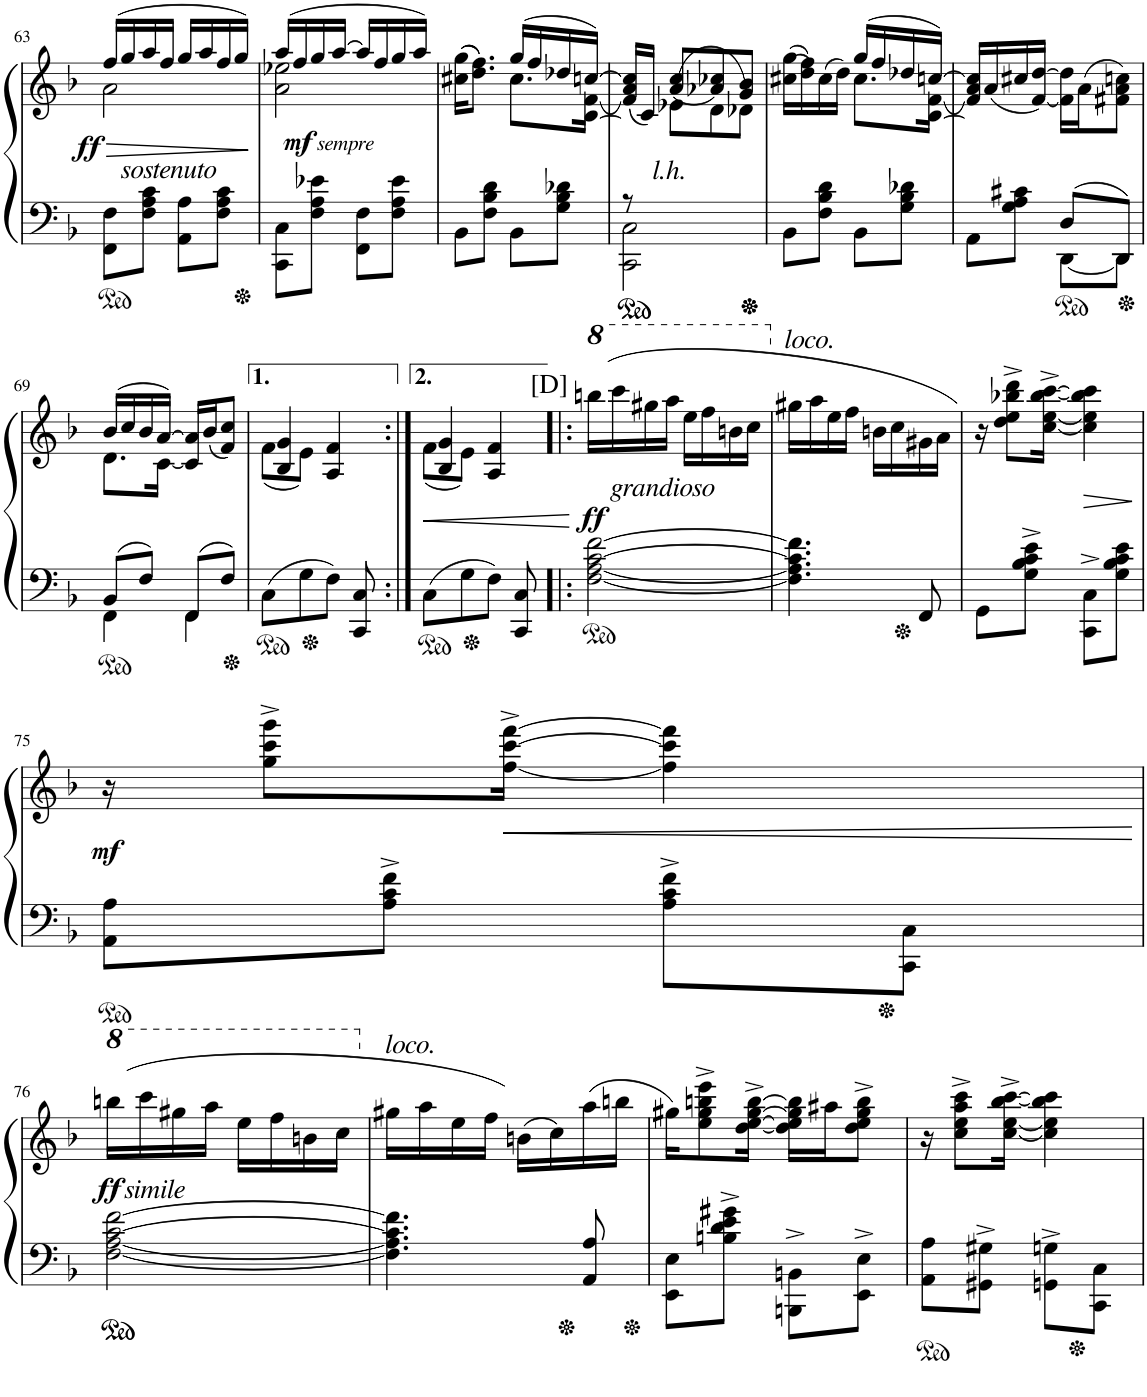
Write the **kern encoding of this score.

**kern	**kern	**dynam
*part1	*part1	*part1
*staff2	*staff1	*staff1/2
*I"Piano	*	*
!!LO:PB:g=z
*clefF4	*clefG2	*
*k[b-]	*k[b-]	*
*M2/4	*M2/4	*
=63	=63	=63
!	!LO:TX:b:i:t=sostenuto	!
!	!	!LO:HP:b
*	*^	*
!	!	!	!LO:DY:n=1:b
8FF\ 8F\L	(16ff/LL	2a\	> ff
.	16gg/	.	.
8F\ 8A\ 8c\J	16aa/	.	.
.	16ff/JJ	.	.
8AA\ 8A\L	16gg/LL	.	.
.	16aa/	.	.
8F\ 8A\ 8c\J	16ff/	.	.
.	16gg/JJ)	.	.
*	*v	*v	*
.	.	]
=64	=64	=64
*	*^	*
8CC\ 8C\L	(16aa/LL	2a\ 2ee-X\	.
.	16ff/	.	.
!	!	!	!LO:DY:b
!	!	!	!LO:DY:n=1:b
8F\ 8A\ 8e-X\J	16gg/	.	mf other-dynamics
.	[16aa/JJ	.	.
8FF\ 8F\L	16aa/LL]	.	.
.	16ff/	.	.
8F\ 8A\ 8e-\J	16gg/	.	.
.	16aa/JJ)	.	.
=65	=65	=65	=65
8BB-\L	((16cc#X\ 16gg\KL	4ryy	.
.	8.dd\ 8.ff\J))	.	.
8F\ 8B-\ 8d\J	.	.	.
8BB-\L	(16gg/LL	8.cc#\L	.
.	16ff/	.	.
8G\ 8B-\ 8d-X\J	16dd-X/	.	.
.	[16ccn/JJ)	[16f\ [16a\Jk	.
=66	=66	=66	=66
*ped	*	*	*
*^	*	*	*
8r	2CC\ 2C\	(16f/] 16a/] 16cc/]LL	8ryy	.
.	.	16c/JJ)	.	.
*	*	*ped	*	*
!	!	!LO:TX:b:i:t=l.h.	!	!
4.ryy	.	(8a/ 8cc/L	(8e-X\L	.
.	.	8a-X/ 8cc-X/)	8d\	.
.	.	8g/ 8b-/J	8d-X\J)	.
*v	*v	*	*	*
=67	=67	=67	=67
*	*Xped	*	*
*	*Xped	*	*
8BB-\L	((16cc#X\ 16gg\LL	4ryy	.
.	16dd\ 16ff\))	.	.
8F\ 8B-\ 8d\J	(16cc#\	.	.
.	16dd\JJ)	.	.
8BB-\L	(16gg/LL	8.cc#\L	.
.	16ff/	.	.
8G\ 8B-\ 8d-X\J	16dd-X/	.	.
.	[16ccn/JJ)	[16f\ [16a\Jk	.
*	*v	*v	*
=68	=68	=68
*^	*	*
8AA\L	4ryy	16f/] 16a/] 16cc/]LL	.
.	.	(16a/	.
8G\ 8A\ 8c#X\J	.	16cc#X/	.
.	.	[16f/ [16dd/JJ)	.
8D/L	[8DD\L	16f\] 16dd\]LL	.
.	.	(16a\J	.
8DD/J	8DD\J]	8f#X\ 8a\ 8ccn\J)	.
!!LO:LB:g=z
=69	=69	=69	=69
*	*	*^	*
8BB-/L	4FF\	(16b-/LL	8.d\L	.
.	.	16cc/	.	.
8F/J	.	16b-/	.	.
.	.	[16a/JJ)	[16c\Jk	.
8FF/L	4FF\	16c/] 16a/]LL	4ryy	.
.	.	(16b-/J	.	.
8F/J	.	8f/ 8cc/J)	.	.
*v	*v	*	*	*
=70	=70	=70	=70
8C\L	4B-/ 4g/	(8f\L	.
8G\	.	8e\J)	.
8F\J	4A/ 4f/	4ryy	.
8CC/ 8C/	.	.	.
=71:|!	=71:|!	=71:|!	=71:|!
!	!	!	!LO:HP:b
8C\L	4B-/ 4g/	(8f\L	<
8G\	.	8e\J)	.
8F\J	4A/ 4f/	4ryy	.
8CC/ 8C/	.	.	.
*	*v	*v	*
.	.	[
=72!|:	=72!|:	=72!|:
*	*8va	*
!	!LO:TX:b:i:t=grandioso	!
!	!LO:TX:a:t=[D]	!
!	!	!LO:DY:b
[2F\ [2A\ [2c\ [2f\	(16bbbn\LL	ff
.	16cccc\	.
.	16ggg#X\	.
.	16aaa\JJ	.
.	16eee\LL	.
.	16fff\	.
.	16bbn\	.
.	16ccc\JJ	.
=73	=73	=73
*	*X8va	*
!	!LO:TX:a:i:t=loco.	!
4.F\] 4.A\] 4.c\] 4.f\]	16gg#X\LL	.
.	16aa\	.
.	16ee\	.
.	16ff\JJ	.
.	16bn\LL	.
.	16cc\	.
8FF/	16g#X\	.
.	16a\JJ)	.
=74	=74	=74
8GG\L	16r	.
.	8dd\^ 8ee\^ 8bb-X\^ 8ddd\^L	.
8G\^ 8B-\^ 8c\^ 8e\^J	.	.
.	[16cc\^ [16ee\^ [16bb-\^ [16ccc\^Jk	.
!	!	!LO:HP:b
8CC\^ 8C\^L	4cc\] 4ee\] 4bb-\] 4ccc\]	>
8G\ 8B-\ 8c\ 8e\J	.	.
.	.	]
!!LO:LB:g=z
=75	=75	=75
!	!	!LO:DY:b
8AA\ 8A\L	16r	mf
.	8gg\^ 8ccc\^ 8ggg\^L	.
8A\^ 8c\^ 8f\^J	.	.
!	!	!LO:HP:b
.	[16ff\^ [16ccc\^ [16fff\^Jk	<
8A\^ 8c\^ 8f\^L	4ff\] 4ccc\] 4fff\]	.
8CC\ 8C\J	.	.
.	.	[
!!LO:LB:g=z
=76	=76	=76
*	*8va	*
!	!LO:TX:b:i:t=simile	!
!	!	!LO:DY:b
[2F\ [2A\ [2c\ [2f\	(16bbbn\LL	ff
.	16cccc\	.
.	16ggg#X\	.
.	16aaa\JJ	.
.	16eee\LL	.
.	16fff\	.
.	16bbn\	.
.	16ccc\JJ	.
=77	=77	=77
*	*X8va	*
*	*ped	*
!	!LO:TX:a:i:t=loco.	!
4.F\] 4.A\] 4.c\] 4.f\]	16gg#X\LL	.
.	16aa\	.
.	16ee\	.
.	16ff\JJ)	.
.	(16bn\LL	.
.	16cc\)	.
8AA/ 8A/	(16aa\	.
.	16bbn\JJ	.
=78	=78	=78
*Xped	*	*
8EE\ 8E\L	16gg#X\KL)	.
.	8ee\^ 8gg#\^ 8bbn\^ 8eee\^	.
8Bn\^ 8d\^ 8e\^ 8g#X\^J	.	.
.	[16dd\^ [16ee\^ [16gg#\^ [16bb\^Jk	.
8BBBn\^ 8BBn\^L	16dd\] 16ee\] 16gg#\] 16bb\]LL	.
.	16aa#X\J	.
8EE\^ 8E\^J	8dd\^ 8ee\^ 8gg#\^ 8bb\^J	.
=79	=79	=79
8AA\ 8A\L	16r	.
.	8cc\^ 8ee\^ 8aa\^ 8ccc\^L	.
8GG#X\^ 8G#X\^J	.	.
.	[16cc\^ [16ee\^ [16bb-\^ [16ccc\^Jk	.
8GGn\^ 8Gn\^L	4cc\] 4ee\] 4bb-\] 4ccc\]	.
8CC\ 8C\J	.	.
=	=	=
*-	*-	*-
